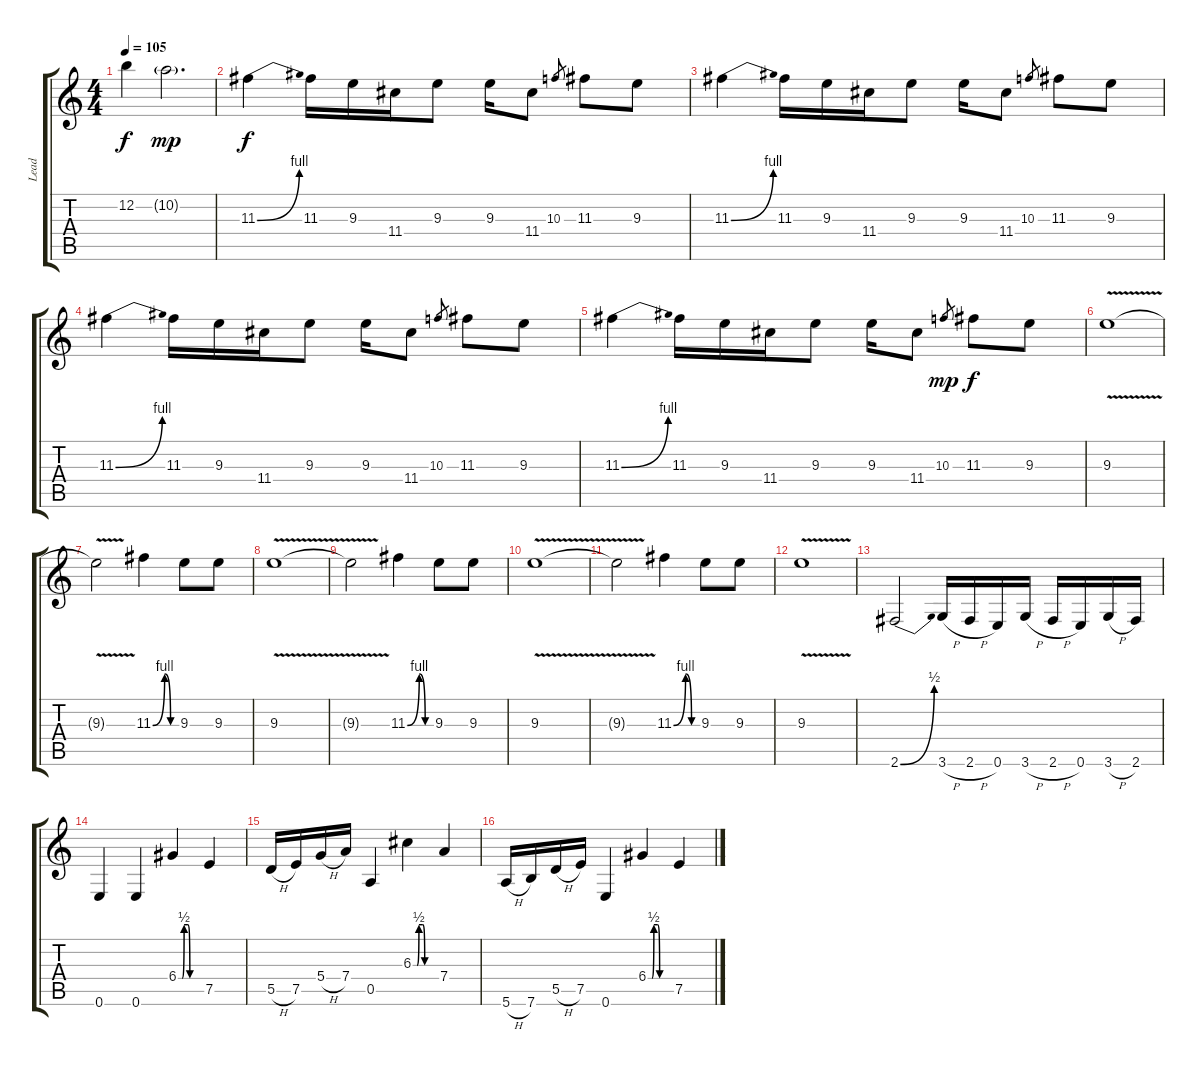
\track ("Lead" "Lead") {instrument overdrivenguitar}
\staff {score tabs}
\tuning (E4 B3 G3 D3 A2 E2) {hide}
\ts (4 4)
\tempo 105
\clef g2
\ks c
12.2{t}.4{dy f} 10.2{g}.2{d dy mp} |
11.3{be (bend 0 0 60 4)}.4{dy f} 11.3.16 9.3.16 11.4.16 9.3.8 9.3.16 11.4.8 10.3.8{gr} 11.3.8 9.3.8 |
11.3{be (bend 0 0 60 4)}.4 11.3.16 9.3.16 11.4.16 9.3.8 9.3.16 11.4.8 10.3.8{gr} 11.3.8 9.3.8 |
11.3{be (bend 0 0 60 4)}.4 11.3.16 9.3.16 11.4.16 9.3.8 9.3.16 11.4.8 10.3.8{gr} 11.3.8 9.3.8 |
11.3{be (bend 0 0 60 4)}.4 11.3.16 9.3.16 11.4.16 9.3.8 9.3.16 11.4.8 10.3.8{gr dy mp} 11.3.8{dy f} 9.3.8 |
9.3{v}.1 |
9.3{t}.2 11.3{be (custom 0 0 30 4 45 0 60 0)}.4 9.3.8 9.3.8 |
9.3{v}.1 |
9.3{t}.2 11.3{be (custom 0 0 30 4 45 0 60 0)}.4 9.3.8 9.3.8 |
9.3{v}.1 |
9.3{t}.2 11.3{be (custom 0 0 30 4 45 0 60 0)}.4 9.3.8 9.3.8 |
9.3{v}.1 |
2.6{be (bend 0 0 60 2)}.2 3.6{h}.16 2.6{h}.16 0.6.16 3.6{h}.16 2.6{h}.16 0.6.16 3.6{h}.16 2.6.16 |
0.6.4 0.6.4 6.4{be (custom 0 0 10 0 15 2 25 2 30 0 45 0 60 0)}.4 7.5.4 |
5.5{h}.16 7.5.16 5.4{h}.16 7.4.16 0.5.4 6.3{be (custom 0 0 10 0 15 2 25 2 30 0 60 0)}.4 7.4.4 |
5.6{h}.16 7.6.16 5.5{h}.16 7.5.16 0.6.4 6.4{be (custom 0 0 10 0 15 2 25 2 30 0 45 0 60 0)}.4 7.5.4
